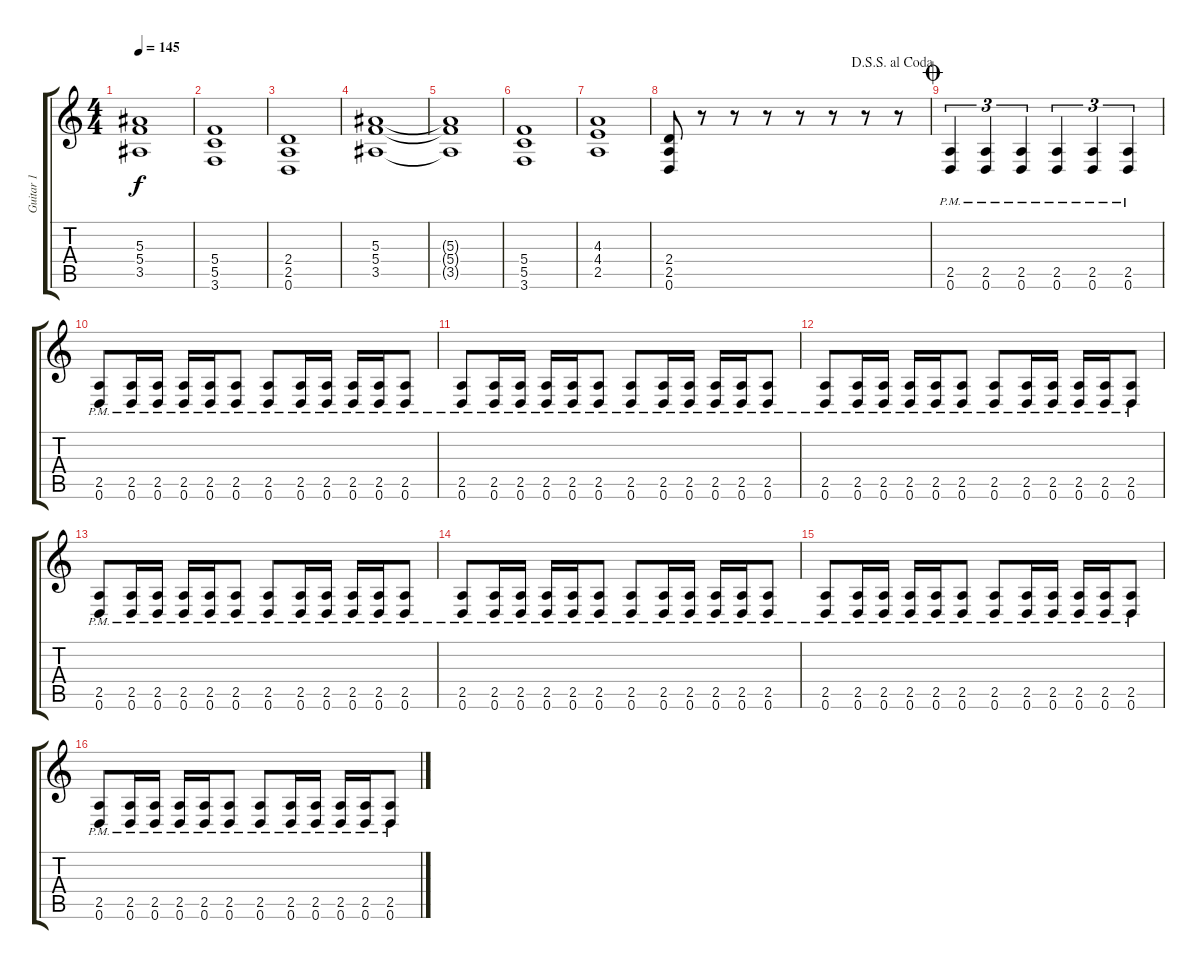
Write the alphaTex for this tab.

\track ("Guitar 1" "Guitar 1") {instrument distortionguitar}
\staff {score tabs}
\tuning (D4 A3 F3 C3 G2 D2) {hide}
\ts (4 4)
\tempo 145
\clef g2
\ks c
(5.3{t} 5.4{t} 3.5{t}).1{dy f} |
(5.4 5.5 3.6).1 |
(2.4 2.5 0.6).1 |
(5.3 5.4 3.5).1 |
(5.3{t} 5.4{t} 3.5{t}).1 |
(5.4 5.5 3.6).1 |
(4.3 4.4 2.5).1 |
\jump dalsegnosegnoalcoda
(2.4 2.5 0.6).8 r.8 r.8 r.8 r.8 r.8 r.8 r.8 |
\jump coda
(2.5{pm} 0.6{pm}).4{tu (3 2)} (2.5{pm} 0.6{pm}).4{tu (3 2)} (2.5{pm} 0.6{pm}).4{tu (3 2)} (2.5{pm} 0.6{pm}).4{tu (3 2)} (2.5{pm} 0.6{pm}).4{tu (3 2)} (2.5{pm} 0.6{pm}).4{tu (3 2)} |
(2.5{pm} 0.6{pm}).8 (2.5{pm} 0.6{pm}).16 (2.5{pm} 0.6{pm}).16 (2.5{pm} 0.6{pm}).16 (2.5{pm} 0.6{pm}).16 (2.5{pm} 0.6{pm}).8 (2.5{pm} 0.6{pm}).8 (2.5{pm} 0.6{pm}).16 (2.5{pm} 0.6{pm}).16 (2.5{pm} 0.6{pm}).16 (2.5{pm} 0.6{pm}).16 (2.5{pm} 0.6{pm}).8 |
(2.5{pm} 0.6{pm}).8 (2.5{pm} 0.6{pm}).16 (2.5{pm} 0.6{pm}).16 (2.5{pm} 0.6{pm}).16 (2.5{pm} 0.6{pm}).16 (2.5{pm} 0.6{pm}).8 (2.5{pm} 0.6{pm}).8 (2.5{pm} 0.6{pm}).16 (2.5{pm} 0.6{pm}).16 (2.5{pm} 0.6{pm}).16 (2.5{pm} 0.6{pm}).16 (2.5{pm} 0.6{pm}).8 |
(2.5{pm} 0.6{pm}).8 (2.5{pm} 0.6{pm}).16 (2.5{pm} 0.6{pm}).16 (2.5{pm} 0.6{pm}).16 (2.5{pm} 0.6{pm}).16 (2.5{pm} 0.6{pm}).8 (2.5{pm} 0.6{pm}).8 (2.5{pm} 0.6{pm}).16 (2.5{pm} 0.6{pm}).16 (2.5{pm} 0.6{pm}).16 (2.5{pm} 0.6{pm}).16 (2.5{pm} 0.6{pm}).8 |
(2.5{pm} 0.6{pm}).8 (2.5{pm} 0.6{pm}).16 (2.5{pm} 0.6{pm}).16 (2.5{pm} 0.6{pm}).16 (2.5{pm} 0.6{pm}).16 (2.5{pm} 0.6{pm}).8 (2.5{pm} 0.6{pm}).8 (2.5{pm} 0.6{pm}).16 (2.5{pm} 0.6{pm}).16 (2.5{pm} 0.6{pm}).16 (2.5{pm} 0.6{pm}).16 (2.5{pm} 0.6{pm}).8 |
(2.5{pm} 0.6{pm}).8 (2.5{pm} 0.6{pm}).16 (2.5{pm} 0.6{pm}).16 (2.5{pm} 0.6{pm}).16 (2.5{pm} 0.6{pm}).16 (2.5{pm} 0.6{pm}).8 (2.5{pm} 0.6{pm}).8 (2.5{pm} 0.6{pm}).16 (2.5{pm} 0.6{pm}).16 (2.5{pm} 0.6{pm}).16 (2.5{pm} 0.6{pm}).16 (2.5{pm} 0.6{pm}).8 |
(2.5{pm} 0.6{pm}).8 (2.5{pm} 0.6{pm}).16 (2.5{pm} 0.6{pm}).16 (2.5{pm} 0.6{pm}).16 (2.5{pm} 0.6{pm}).16 (2.5{pm} 0.6{pm}).8 (2.5{pm} 0.6{pm}).8 (2.5{pm} 0.6{pm}).16 (2.5{pm} 0.6{pm}).16 (2.5{pm} 0.6{pm}).16 (2.5{pm} 0.6{pm}).16 (2.5{pm} 0.6{pm}).8 |
(2.5{pm} 0.6{pm}).8 (2.5{pm} 0.6{pm}).16 (2.5{pm} 0.6{pm}).16 (2.5{pm} 0.6{pm}).16 (2.5{pm} 0.6{pm}).16 (2.5{pm} 0.6{pm}).8 (2.5{pm} 0.6{pm}).8 (2.5{pm} 0.6{pm}).16 (2.5{pm} 0.6{pm}).16 (2.5{pm} 0.6{pm}).16 (2.5{pm} 0.6{pm}).16 (2.5{pm} 0.6{pm}).8
